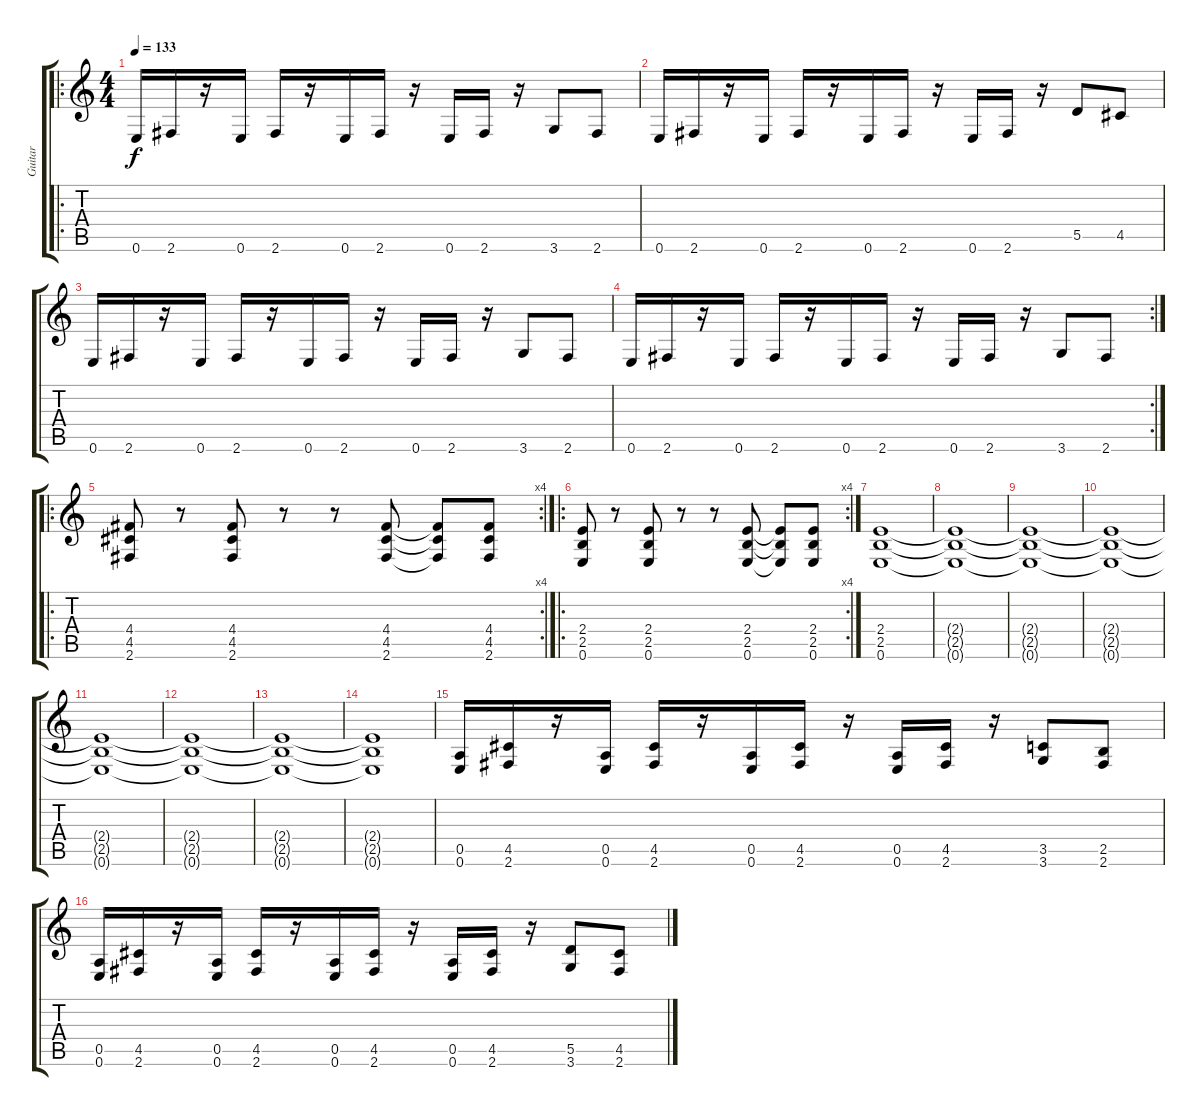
\track ("Guitar" "Guitar") {instrument distortionguitar}
\staff {score tabs}
\tuning (E4 B3 G3 D3 A2 E2) {hide}
\ro
\ts (4 4)
\tempo 133
\clef g2
\ks c
0.6.16{dy f} 2.6.16 r.16 0.6.16 2.6.16 r.16 0.6.16 2.6.16 r.16 0.6.16 2.6.16 r.16 3.6.8 2.6.8 |
0.6.16 2.6.16 r.16 0.6.16 2.6.16 r.16 0.6.16 2.6.16 r.16 0.6.16 2.6.16 r.16 5.5.8 4.5.8 |
0.6.16 2.6.16 r.16 0.6.16 2.6.16 r.16 0.6.16 2.6.16 r.16 0.6.16 2.6.16 r.16 3.6.8 2.6.8 |
\rc 2
0.6.16 2.6.16 r.16 0.6.16 2.6.16 r.16 0.6.16 2.6.16 r.16 0.6.16 2.6.16 r.16 3.6.8 2.6.8 |
\ro
\rc 4
(4.4 4.5 2.6).8 r.8 (4.4 4.5 2.6).8 r.8 r.8 (4.4 4.5 2.6).8 (4.4{t} 4.5{t} 2.6{t}).8 (4.4 4.5 2.6).8 |
\ro
\rc 4
(2.4 2.5 0.6).8 r.8 (2.4 2.5 0.6).8 r.8 r.8 (2.4 2.5 0.6).8 (2.4{t} 2.5{t} 0.6{t}).8 (2.4 2.5 0.6).8 |
(2.4 2.5 0.6).1 |
(2.4{t} 2.5{t} 0.6{t}).1 |
(2.4{t} 2.5{t} 0.6{t}).1 |
(2.4{t} 2.5{t} 0.6{t}).1 |
(2.4{t} 2.5{t} 0.6{t}).1 |
(2.4{t} 2.5{t} 0.6{t}).1 |
(2.4{t} 2.5{t} 0.6{t}).1 |
(2.4{t} 2.5{t} 0.6{t}).1 |
(0.5 0.6).16 (4.5 2.6).16 r.16 (0.5 0.6).16 (4.5 2.6).16 r.16 (0.5 0.6).16 (4.5 2.6).16 r.16 (0.5 0.6).16 (4.5 2.6).16 r.16 (3.5 3.6).8 (2.5 2.6).8 |
(0.5 0.6).16 (4.5 2.6).16 r.16 (0.5 0.6).16 (4.5 2.6).16 r.16 (0.5 0.6).16 (4.5 2.6).16 r.16 (0.5 0.6).16 (4.5 2.6).16 r.16 (5.5 3.6).8 (4.5 2.6).8
